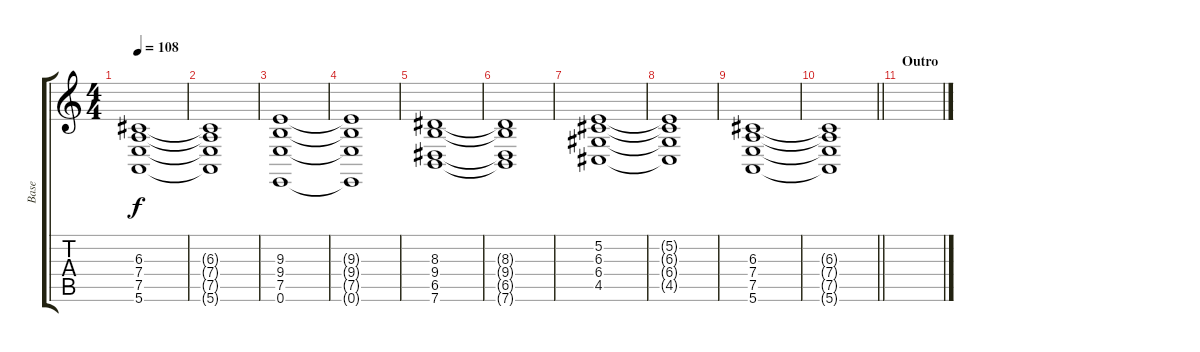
\track ("Base" "Base") {instrument synthstrings2}
\staff {score tabs}
\tuning (E4 B3 G3 D3 A2 E2) {hide}
\ts (4 4)
\tempo 108
\clef g2
\ks c
(6.3 7.4 7.5 5.6).1{dy f} |
(6.3{t} 7.4{t} 7.5{t} 5.6{t}).1 |
(9.3 9.4 7.5 0.6).1 |
(9.3{t} 9.4{t} 7.5{t} 0.6{t}).1 |
(8.3 9.4 6.5 7.6).1 |
(8.3{t} 9.4{t} 6.5{t} 7.6{t}).1 |
(5.2 6.3 6.4 4.5).1 |
(5.2{t} 6.3{t} 6.4{t} 4.5{t}).1 |
(6.3 7.4 7.5 5.6).1 |
\barLineRight lightlight
(6.3{t} 7.4{t} 7.5{t} 5.6{t}).1 |
\section ("" "Outro")
